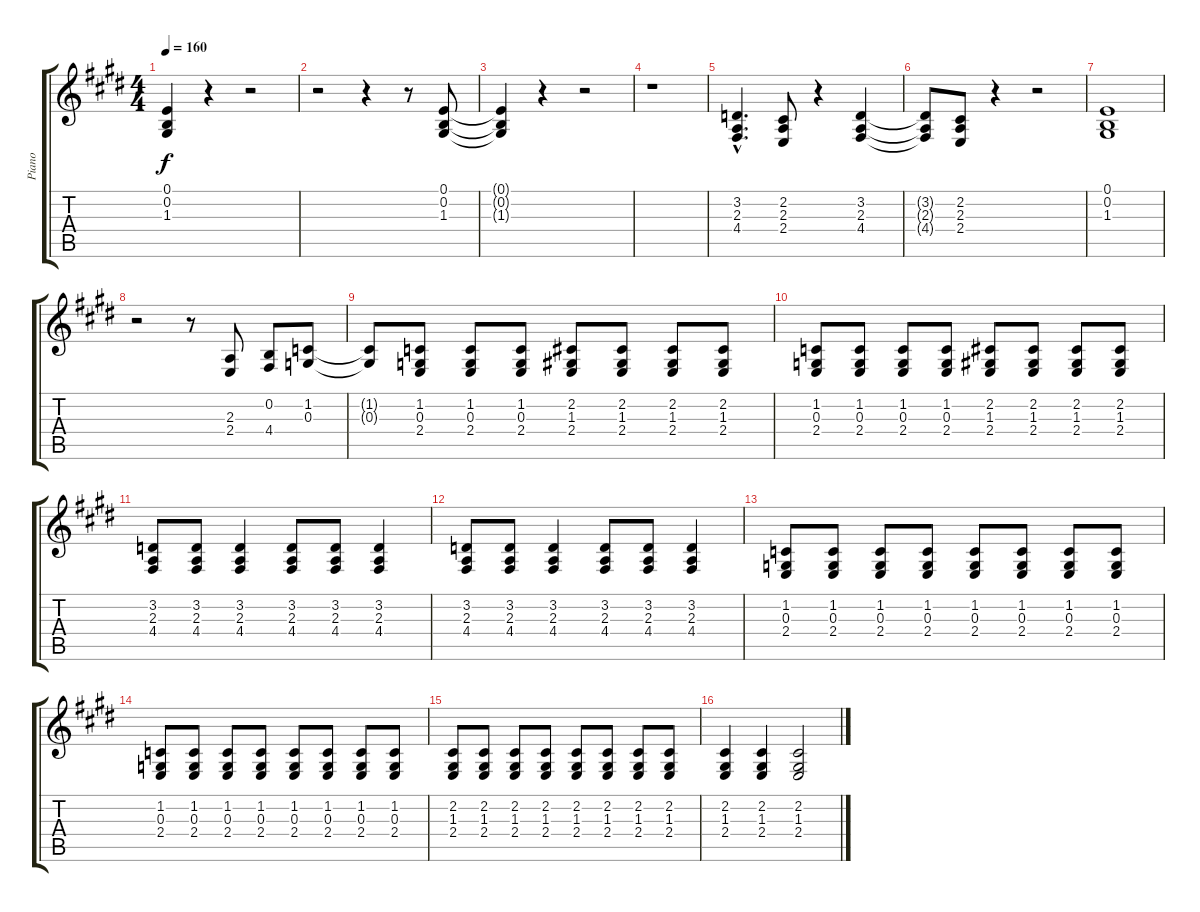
\track ("Piano" "Piano") {instrument acousticgrandpiano}
\staff {score tabs}
\tuning (E4 B3 G3 D3 A2 E2) {hide}
\ts (4 4)
\tempo 160
\clef g2
\ks e
(0.1 0.2 1.3).4{dy f} r.4 r.2 |
r.2 r.4 r.8 (0.1 0.2 1.3).8 |
(0.1{t} 0.2{t} 1.3{t}).4 r.4 r.2 |
r.1 |
(3.2{hac} 2.3{hac} 4.4{hac}).4{d} (2.2 2.3 2.4).8 r.4 (3.2 2.3 4.4).4 |
(3.2{t} 2.3{t} 4.4{t}).8 (2.2 2.3 2.4).8 r.4 r.2 |
(0.1 0.2 1.3).1 |
r.2 r.8 (2.3 2.4).8 (0.2 4.4).8 (1.2 0.3).8 |
(1.2{t} 0.3{t}).8 (1.2 0.3 2.4).8 (1.2 0.3 2.4).8 (1.2 0.3 2.4).8 (2.2 1.3 2.4).8 (2.2 1.3 2.4).8 (2.2 1.3 2.4).8 (2.2 1.3 2.4).8 |
(1.2 0.3 2.4).8 (1.2 0.3 2.4).8 (1.2 0.3 2.4).8 (1.2 0.3 2.4).8 (2.2 1.3 2.4).8 (2.2 1.3 2.4).8 (2.2 1.3 2.4).8 (2.2 1.3 2.4).8 |
(3.2 2.3 4.4).8 (3.2 2.3 4.4).8 (3.2 2.3 4.4).4 (3.2 2.3 4.4).8 (3.2 2.3 4.4).8 (3.2 2.3 4.4).4 |
(3.2 2.3 4.4).8 (3.2 2.3 4.4).8 (3.2 2.3 4.4).4 (3.2 2.3 4.4).8 (3.2 2.3 4.4).8 (3.2 2.3 4.4).4 |
(1.2 0.3 2.4).8 (1.2 0.3 2.4).8 (1.2 0.3 2.4).8 (1.2 0.3 2.4).8 (1.2 0.3 2.4).8 (1.2 0.3 2.4).8 (1.2 0.3 2.4).8 (1.2 0.3 2.4).8 |
(1.2 0.3 2.4).8 (1.2 0.3 2.4).8 (1.2 0.3 2.4).8 (1.2 0.3 2.4).8 (1.2 0.3 2.4).8 (1.2 0.3 2.4).8 (1.2 0.3 2.4).8 (1.2 0.3 2.4).8 |
(2.2 1.3 2.4).8 (2.2 1.3 2.4).8 (2.2 1.3 2.4).8 (2.2 1.3 2.4).8 (2.2 1.3 2.4).8 (2.2 1.3 2.4).8 (2.2 1.3 2.4).8 (2.2 1.3 2.4).8 |
(2.2 1.3 2.4).4 (2.2 1.3 2.4).4 (2.2 1.3 2.4).2
